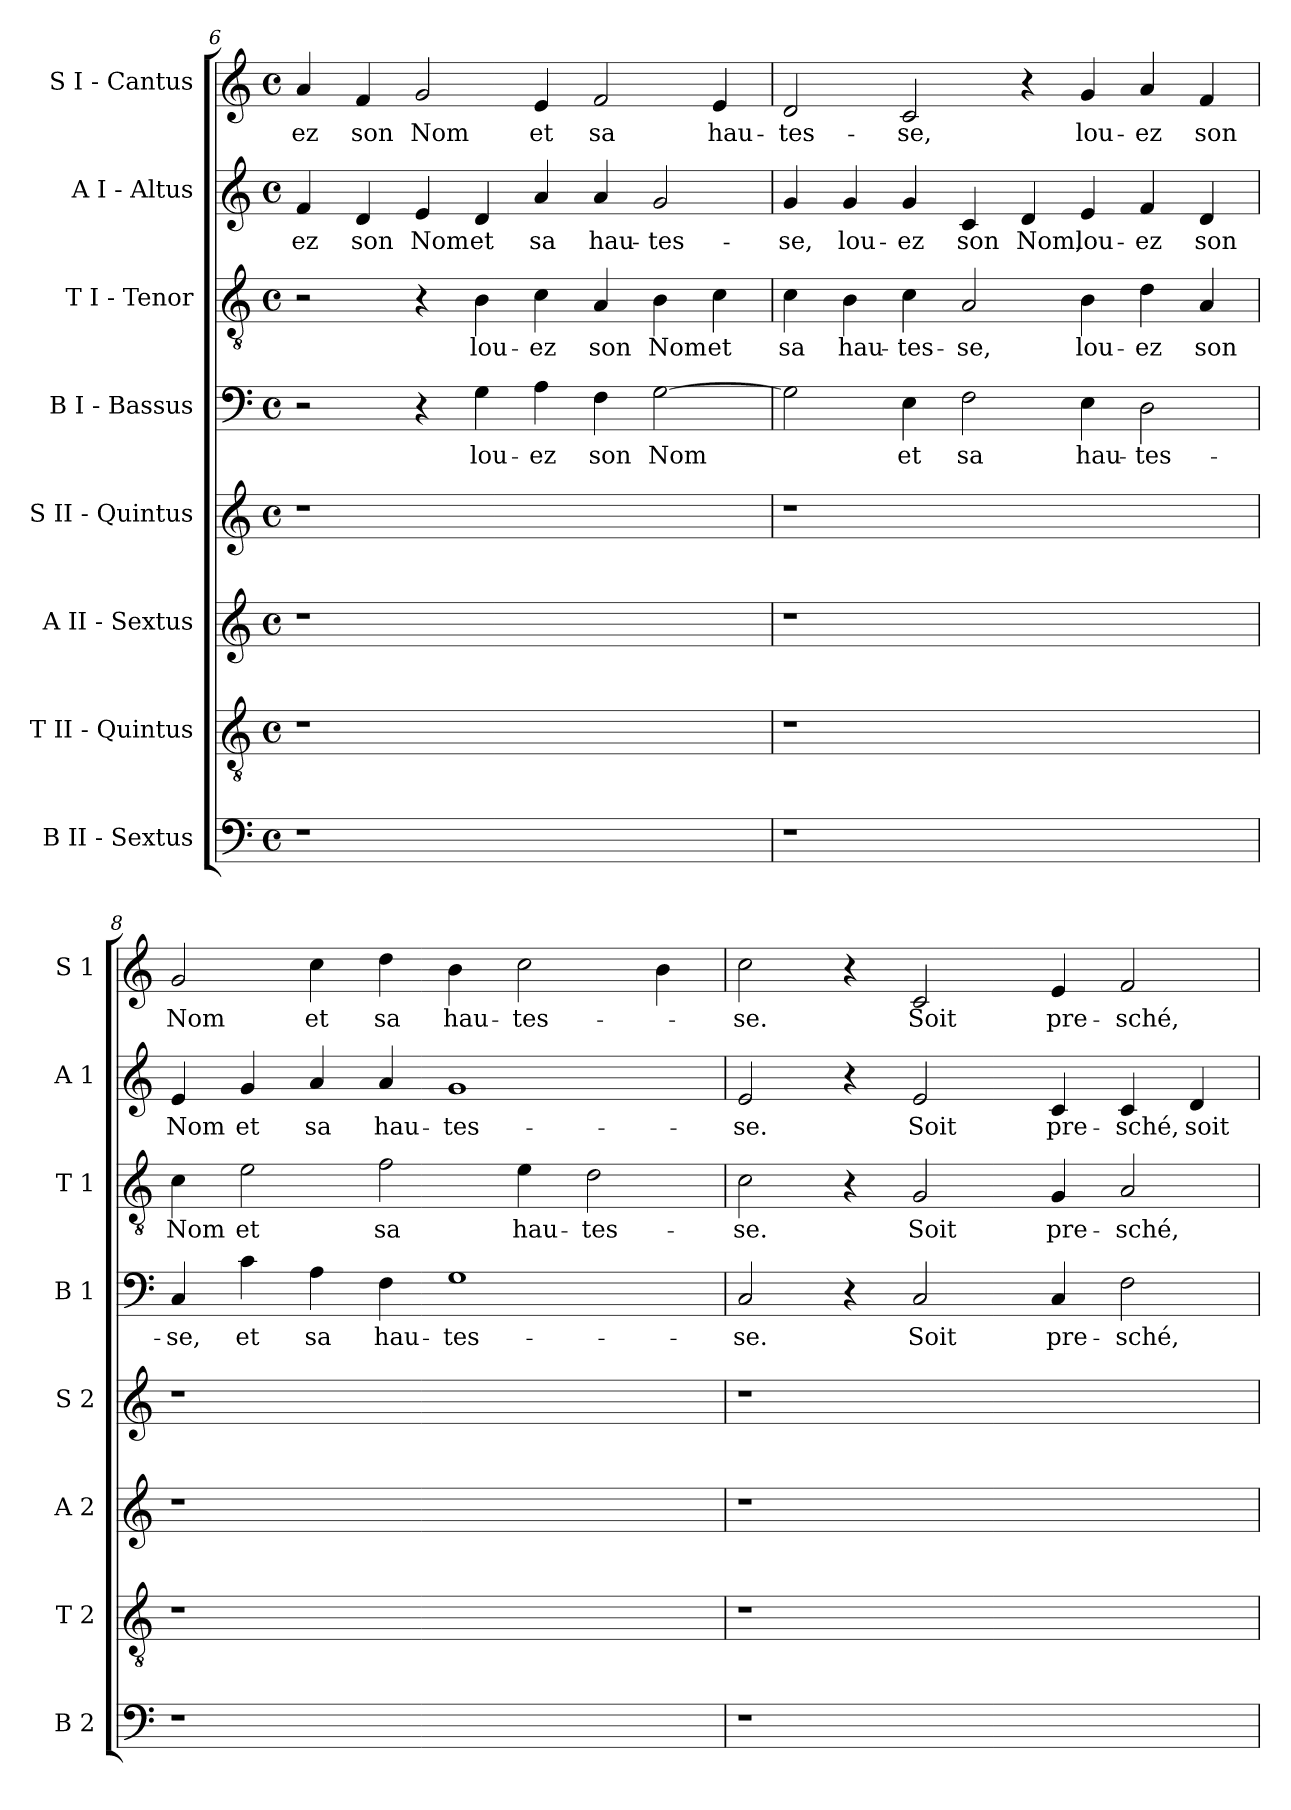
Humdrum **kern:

**kern	**kern	**kern	**kern	**kern	**text	**kern	**text	**kern	**text	**kern	**text
*part8	*part7	*part6	*part5	*part4	*part4	*part3	*part3	*part2	*part2	*part1	*part1
*staff8	*staff7	*staff6	*staff5	*staff4	*staff4	*staff3	*staff3	*staff2	*staff2	*staff1	*staff1
*I"B II - Sextus	*I"T II - Quintus	*I"A II - Sextus	*I"S II - Quintus	*I"B I - Bassus	*	*I"T I - Tenor	*	*I"A I - Altus	*	*I"S I - Cantus	*
*I'B 2	*I'T 2	*I'A 2	*I'S 2	*I'B 1	*	*I'T 1	*	*I'A 1	*	*I'S 1	*
*clefF4	*clefGv2	*clefG2	*clefG2	*clefF4	*	*clefGv2	*	*clefG2	*	*clefG2	*
*k[]	*k[]	*k[]	*k[]	*k[]	*	*k[]	*	*k[]	*	*k[]	*
*C:	*C:	*C:	*C:	*C:	*	*C:	*	*C:	*	*C:	*
*M4/4	*M4/4	*M4/4	*M4/4	*M4/4	*	*M4/4	*	*M4/4	*	*M4/4	*
*met(c)	*met(c)	*met(c)	*met(c)	*met(c)	*	*met(c)	*	*met(c)	*	*met(c)	*
=6	=6	=6	=6	=6	=6	=6	=6	=6	=6	=6	=6
!	!	!	!	!	!	!	!	!	!LO:LY:b	!	!LO:LY:b
1r	1r	1r	1r	2r	.	2r	.	4f/	-ez	4a/	-ez
!	!	!	!	!	!	!	!	!	!LO:LY:b	!	!LO:LY:b
.	.	.	.	.	.	.	.	4d/	son	4f/	son
!	!	!	!	!	!	!	!	!	!LO:LY:b	!	!LO:LY:b
.	.	.	.	4r	.	4r	.	4e/	Nom	2g/	Nom
!	!	!	!	!	!LO:LY:b	!	!LO:LY:b	!	!LO:LY:b	!	!
.	.	.	.	4G\	lou-	4B\	lou-	4d/	et	.	.
!	!	!	!	!	!LO:LY:b	!	!LO:LY:b	!	!LO:LY:b	!	!LO:LY:b
1ryy	1ryy	1ryy	1ryy	4A\	-ez	4c\	-ez	4a/	sa	4e/	et
!	!	!	!	!	!LO:LY:b	!	!LO:LY:b	!	!LO:LY:b	!	!LO:LY:b
.	.	.	.	4F\	son	4A/	son	4a/	hau-	2f/	sa
!	!	!	!	!	!LO:LY:b	!	!LO:LY:b	!	!LO:LY:b	!	!
.	.	.	.	[2G\	Nom	4B\	Nom	2g/	-tes-	.	.
!	!	!	!	!	!	!	!LO:LY:b	!	!	!	!LO:LY:b
.	.	.	.	.	.	4c\	et	.	.	4e/	hau-
=7	=7	=7	=7	=7	=7	=7	=7	=7	=7	=7	=7
!	!	!	!	!	!	!	!LO:LY:b	!	!LO:LY:b	!	!LO:LY:b
1r	1r	1r	1r	2G\]	.	4c\	sa	4g/	-se,	2d/	-tes-
!	!	!	!	!	!	!	!LO:LY:b	!	!LO:LY:b	!	!
.	.	.	.	.	.	4B\	hau-	4g/	lou-	.	.
!	!	!	!	!	!LO:LY:b	!	!LO:LY:b	!	!LO:LY:b	!	!LO:LY:b
.	.	.	.	4E\	et	4c\	-tes-	4g/	-ez	2c/	-se,
!	!	!	!	!	!LO:LY:b	!	!LO:LY:b	!	!LO:LY:b	!	!
.	.	.	.	2F\	sa	2A/	-se,	4c/	son	.	.
!	!	!	!	!	!	!	!	!	!LO:LY:b	!	!
1ryy	1ryy	1ryy	1ryy	.	.	.	.	4d/	Nom,	4r	.
!	!	!	!	!	!LO:LY:b	!	!LO:LY:b	!	!LO:LY:b	!	!LO:LY:b
.	.	.	.	4E\	hau-	4B\	lou-	4e/	lou-	4g/	lou-
!	!	!	!	!	!LO:LY:b	!	!LO:LY:b	!	!LO:LY:b	!	!LO:LY:b
.	.	.	.	2D\	-tes-	4d\	-ez	4f/	-ez	4a/	-ez
!	!	!	!	!	!	!	!LO:LY:b	!	!LO:LY:b	!	!LO:LY:b
.	.	.	.	.	.	4A/	son	4d/	son	4f/	son
!!LO:LB:g=z
=8	=8	=8	=8	=8	=8	=8	=8	=8	=8	=8	=8
!	!	!	!	!	!LO:LY:b	!	!LO:LY:b	!	!LO:LY:b	!	!LO:LY:b
1r	1r	1r	1r	4C/	-se,	4c\	Nom	4e/	Nom	2g/	Nom
!	!	!	!	!	!LO:LY:b	!	!LO:LY:b	!	!LO:LY:b	!	!
.	.	.	.	4c\	et	2e\	et	4g/	et	.	.
!	!	!	!	!	!LO:LY:b	!	!	!	!LO:LY:b	!	!LO:LY:b
.	.	.	.	4A\	sa	.	.	4a/	sa	4cc\	et
!	!	!	!	!	!LO:LY:b	!	!LO:LY:b	!	!LO:LY:b	!	!LO:LY:b
.	.	.	.	4F\	hau-	2f\	sa	4a/	hau-	4dd\	sa
!	!	!	!	!	!LO:LY:b	!	!	!	!LO:LY:b	!	!LO:LY:b
1ryy	1ryy	1ryy	1ryy	1G	-tes-	.	.	1g	-tes-	4b\	hau-
!	!	!	!	!	!	!	!LO:LY:b	!	!	!	!LO:LY:b
.	.	.	.	.	.	4e\	hau-	.	.	2cc\	-tes-
!	!	!	!	!	!	!	!LO:LY:b	!	!	!	!
.	.	.	.	.	.	2d\	-tes-	.	.	.	.
.	.	.	.	.	.	.	.	.	.	4b\	.
=9	=9	=9	=9	=9	=9	=9	=9	=9	=9	=9	=9
!	!	!	!	!	!LO:LY:b	!	!LO:LY:b	!	!LO:LY:b	!	!LO:LY:b
1r	1r	1r	1r	2C/	-se.	2c\	-se.	2e/	-se.	2cc\	-se.
.	.	.	.	4r	.	4r	.	4r	.	4r	.
!	!	!	!	!	!LO:LY:b	!	!LO:LY:b	!	!LO:LY:b	!	!LO:LY:b
.	.	.	.	2C/	Soit	2G/	Soit	2e/	Soit	2c/	Soit
1ryy	1ryy	1ryy	1ryy	.	.	.	.	.	.	.	.
!	!	!	!	!	!LO:LY:b	!	!LO:LY:b	!	!LO:LY:b	!	!LO:LY:b
.	.	.	.	4C/	pre-	4G/	pre-	4c/	pre-	4e/	pre-
!	!	!	!	!	!LO:LY:b	!	!LO:LY:b	!	!LO:LY:b	!	!LO:LY:b
.	.	.	.	2F\	-sché,	2A/	-sché,	4c/	-sché,	2f/	-sché,
!	!	!	!	!	!	!	!	!	!LO:LY:b	!	!
.	.	.	.	.	.	.	.	4d/	soit	.	.
=	=	=	=	=	=	=	=	=	=	=	=
*-	*-	*-	*-	*-	*-	*-	*-	*-	*-	*-	*-
